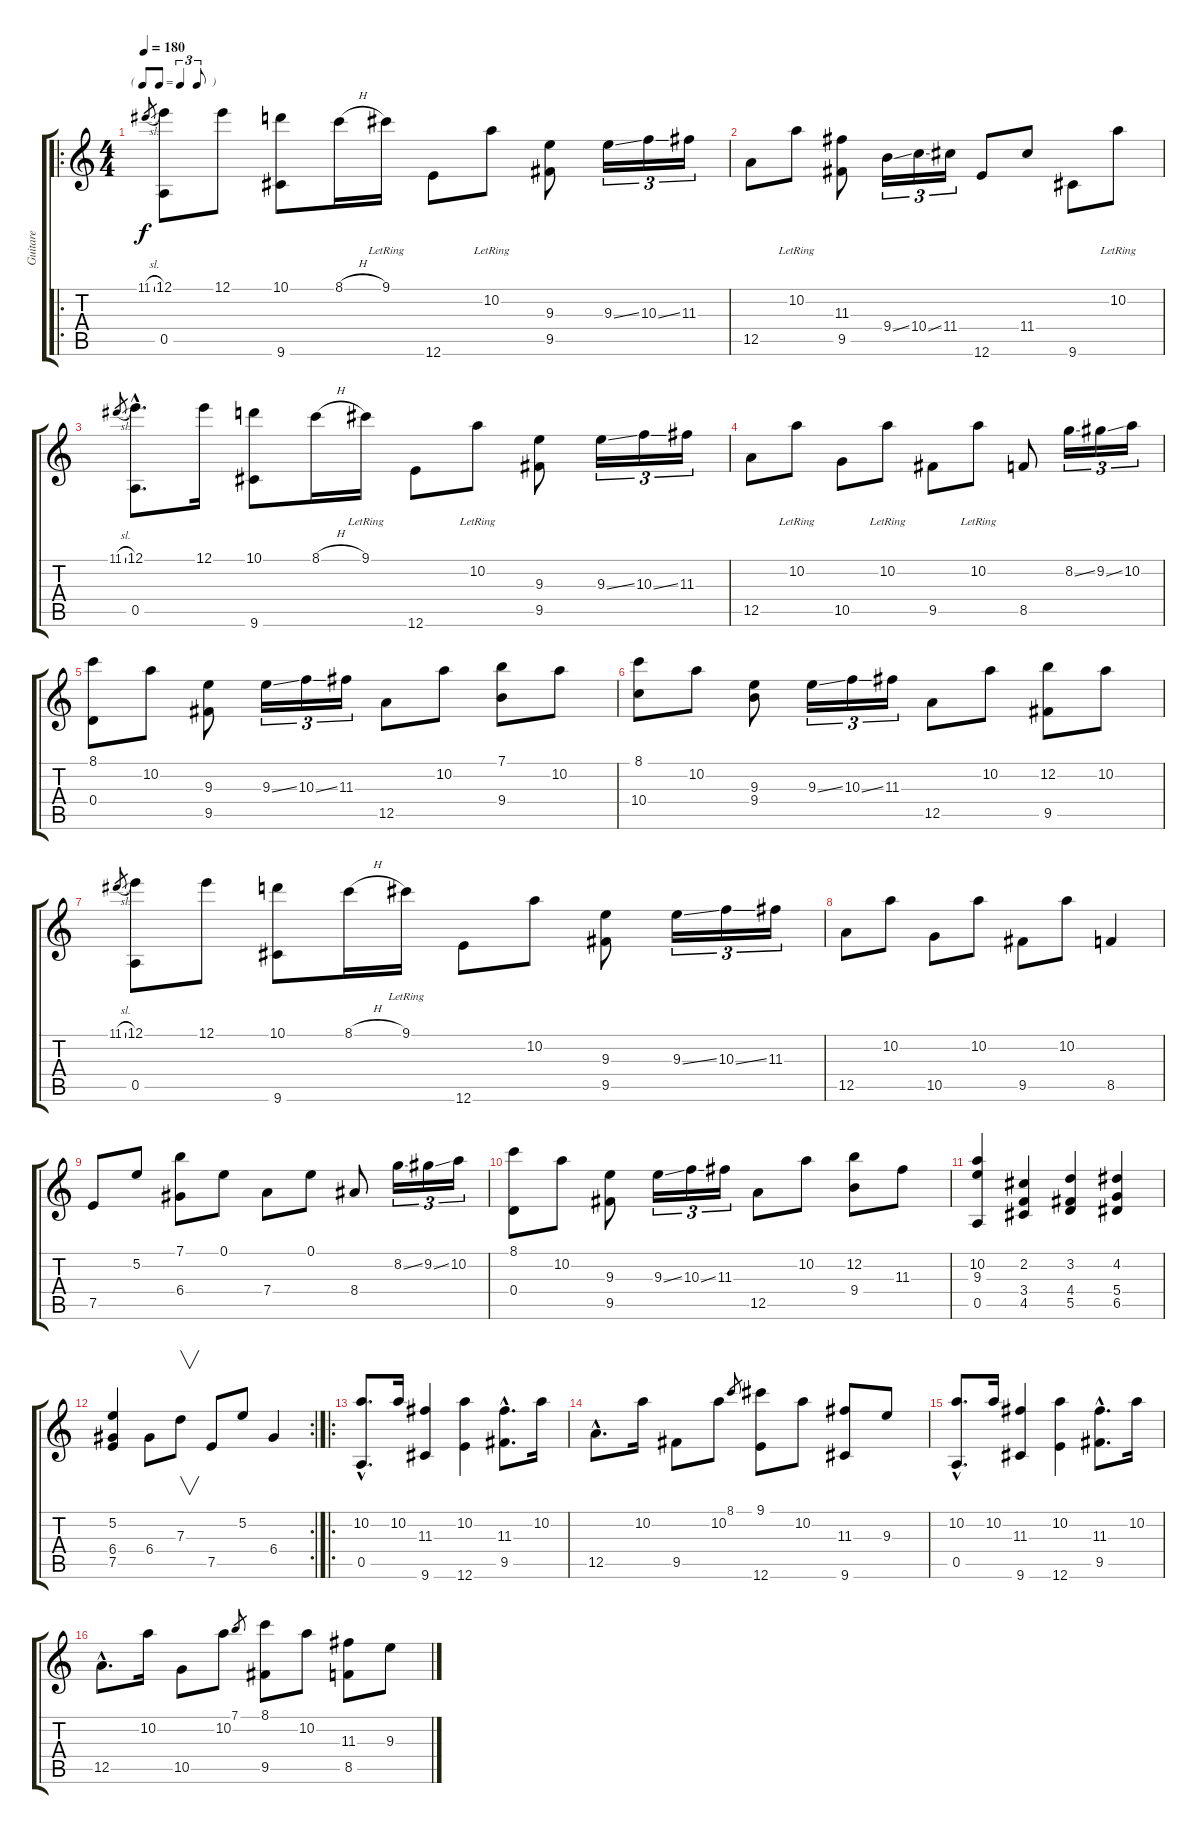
\track ("Guitare" "Guitare") {instrument acousticguitarsteel}
\staff {score tabs}
\tuning (E4 B3 G3 D3 A2 E2) {hide}
\ro
\ts (4 4)
\tf triplet8th
\tempo 180
\clef g2
\ks c
11.1{sl}.8{gr dy f instrument acousticguitarsteel} (12.1 0.5).8 12.1.8 (10.1 9.6).8 8.1{h}.16 9.1{lr}.16 12.6.8 10.2{lr}.8 (9.3 9.5).8 9.3{ss}.16{tu (3 2)} 10.3{ss}.16{tu (3 2)} 11.3.16{tu (3 2)} |
12.5.8 10.2{lr}.8 (11.3 9.5).8 9.4{ss}.16{tu (3 2)} 10.4{ss}.16{tu (3 2)} 11.4.16{tu (3 2)} 12.6.8 11.4.8 9.6.8 10.2{lr}.8 |
11.1{sl}.8{gr} (12.1{hac} 0.5{hac}).8{d} 12.1.16 (10.1 9.6).8 8.1{h}.16 9.1{lr}.16 12.6.8 10.2{lr}.8 (9.3 9.5).8 9.3{ss}.16{tu (3 2)} 10.3{ss}.16{tu (3 2)} 11.3.16{tu (3 2)} |
12.5.8 10.2{lr}.8 10.5.8 10.2{lr}.8 9.5.8 10.2{lr}.8 8.5.8 8.2{ss}.16{tu (3 2)} 9.2{ss}.16{tu (3 2)} 10.2.16{tu (3 2)} |
(8.1 0.4).8 10.2.8 (9.3 9.5).8 9.3{ss}.16{tu (3 2)} 10.3{ss}.16{tu (3 2)} 11.3.16{tu (3 2)} 12.5.8 10.2.8 (7.1 9.4).8 10.2.8 |
(8.1 10.4).8 10.2.8 (9.3 9.4).8 9.3{ss}.16{tu (3 2)} 10.3{ss}.16{tu (3 2)} 11.3.16{tu (3 2)} 12.5.8 10.2.8 (12.2 9.5).8 10.2.8 |
11.1{sl}.8{gr} (12.1 0.5).8 12.1.8 (10.1 9.6).8 8.1{h}.16 9.1{lr}.16 12.6.8 10.2.8 (9.3 9.5).8 9.3{ss}.16{tu (3 2)} 10.3{ss}.16{tu (3 2)} 11.3.16{tu (3 2)} |
12.5.8 10.2.8 10.5.8 10.2.8 9.5.8 10.2.8 8.5.4 |
7.5.8 5.2.8 (7.1 6.4).8 0.1.8 7.4.8 0.1.8 8.4.8 8.2{ss}.16{tu (3 2)} 9.2{ss}.16{tu (3 2)} 10.2.16{tu (3 2)} |
(8.1 0.4).8 10.2.8 (9.3 9.5).8 9.3{ss}.16{tu (3 2)} 10.3{ss}.16{tu (3 2)} 11.3.16{tu (3 2)} 12.5.8 10.2.8 (12.2 9.4).8 11.3.8 |
(10.2 9.3 0.5).4 (2.2 3.4 4.5).4 (3.2 4.4 5.5).4 (4.2 5.4 6.5).4 |
\rc 2
(5.2 6.4 7.5).4 6.4.8 7.3.8{v} 7.5.8 5.2.8 6.4.4 |
\ro
(10.2{hac} 0.5{hac}).8{d} 10.2.16 (11.3 9.6).4 (10.2 12.6).4 (11.3{hac} 9.5{hac}).8{d} 10.2.16 |
12.5{hac}.8{d} 10.2.16 9.5.8 10.2.8 8.1.8{gr} (9.1 12.6).8 10.2.8 (11.3 9.6).8 9.3.8 |
(10.2{hac} 0.5{hac}).8{d} 10.2.16 (11.3 9.6).4 (10.2 12.6).4 (11.3{hac} 9.5{hac}).8{d} 10.2.16 |
12.5{hac}.8{d} 10.2.16 10.5.8 10.2.8 7.1.8{gr} (8.1 9.5).8 10.2.8 (11.3 8.5).8 9.3.8
